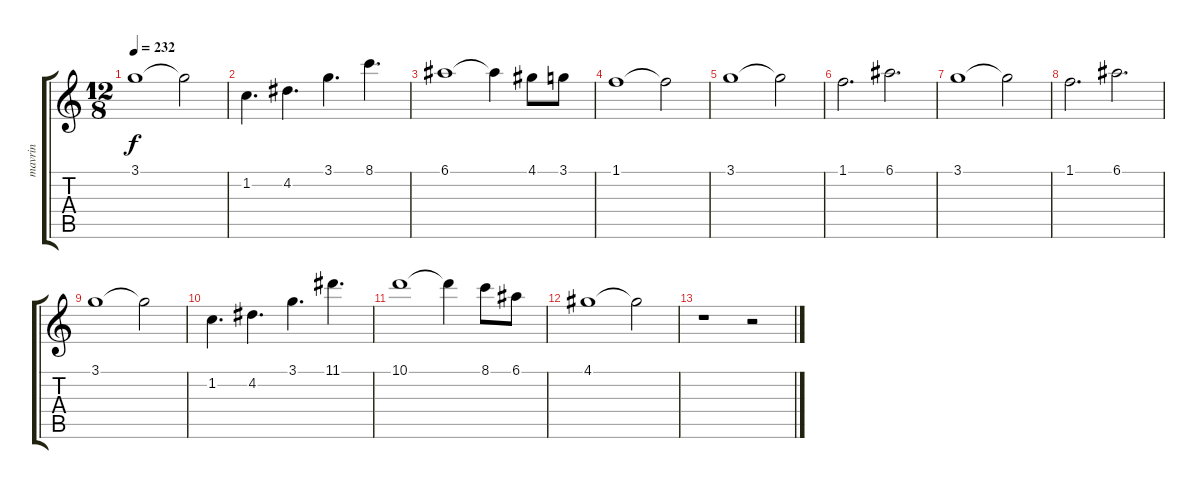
\track ("mavrin" "mavrin") {instrument overdrivenguitar}
\staff {score tabs}
\tuning (E4 B3 G3 D3 A2 E2) {hide}
\ts (12 8)
\tempo 232
\clef g2
\ks c
3.1.1{dy f} 3.1{t}.2 |
1.2.4{d} 4.2.4{d} 3.1.4{d} 8.1.4{d} |
6.1.1 6.1{t}.4 4.1.8 3.1.8 |
1.1.1 1.1{t}.2 |
3.1.1 3.1{t}.2 |
1.1.2{d} 6.1.2{d} |
3.1.1 3.1{t}.2 |
1.1.2{d} 6.1.2{d} |
3.1.1 3.1{t}.2 |
1.2.4{d} 4.2.4{d} 3.1.4{d} 11.1.4{d} |
10.1.1 10.1{t}.4 8.1.8 6.1.8 |
4.1.1 4.1{t}.2 |
r.1 r.2
